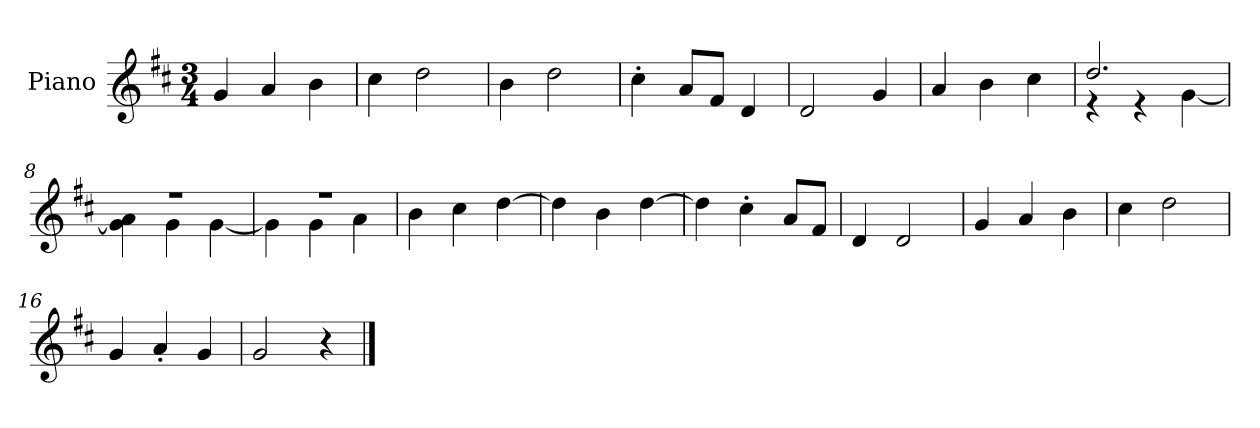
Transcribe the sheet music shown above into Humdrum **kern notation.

**kern
*part1
*staff1
*I"Piano
*I'P-no
*clefG2
*k[f#c#]
*M3/4
*MM175
=1
4g/
4a/
4b\
=2
4cc#\
2dd\
=3
4b\
2dd\
=4
4cc#'\
8a/L
8f#/J
4d/
=5
2d/
4g/
=6
4a/
4b\
4cc#\
=7
*^
2.dd/	4r
.	4r
.	[4g\
=8	=8
2.r	4g\] 4a\
.	4g\
.	[4g\
=9	=9
2.r	4g\]
.	4g\
.	4a\
*v	*v
=10
4b\
4cc#\
[4dd\
=11
4dd\]
4b\
[4dd\
!!LO:LB:g=z
=12
4dd\]
4cc#'\
8a/L
8f#/J
=13
4d/
2d/
=14
4g/
4a/
4b\
=15
4cc#\
2dd\
=16
4g/
4a'/
4g/
=17
2g/
4r
==
*-
